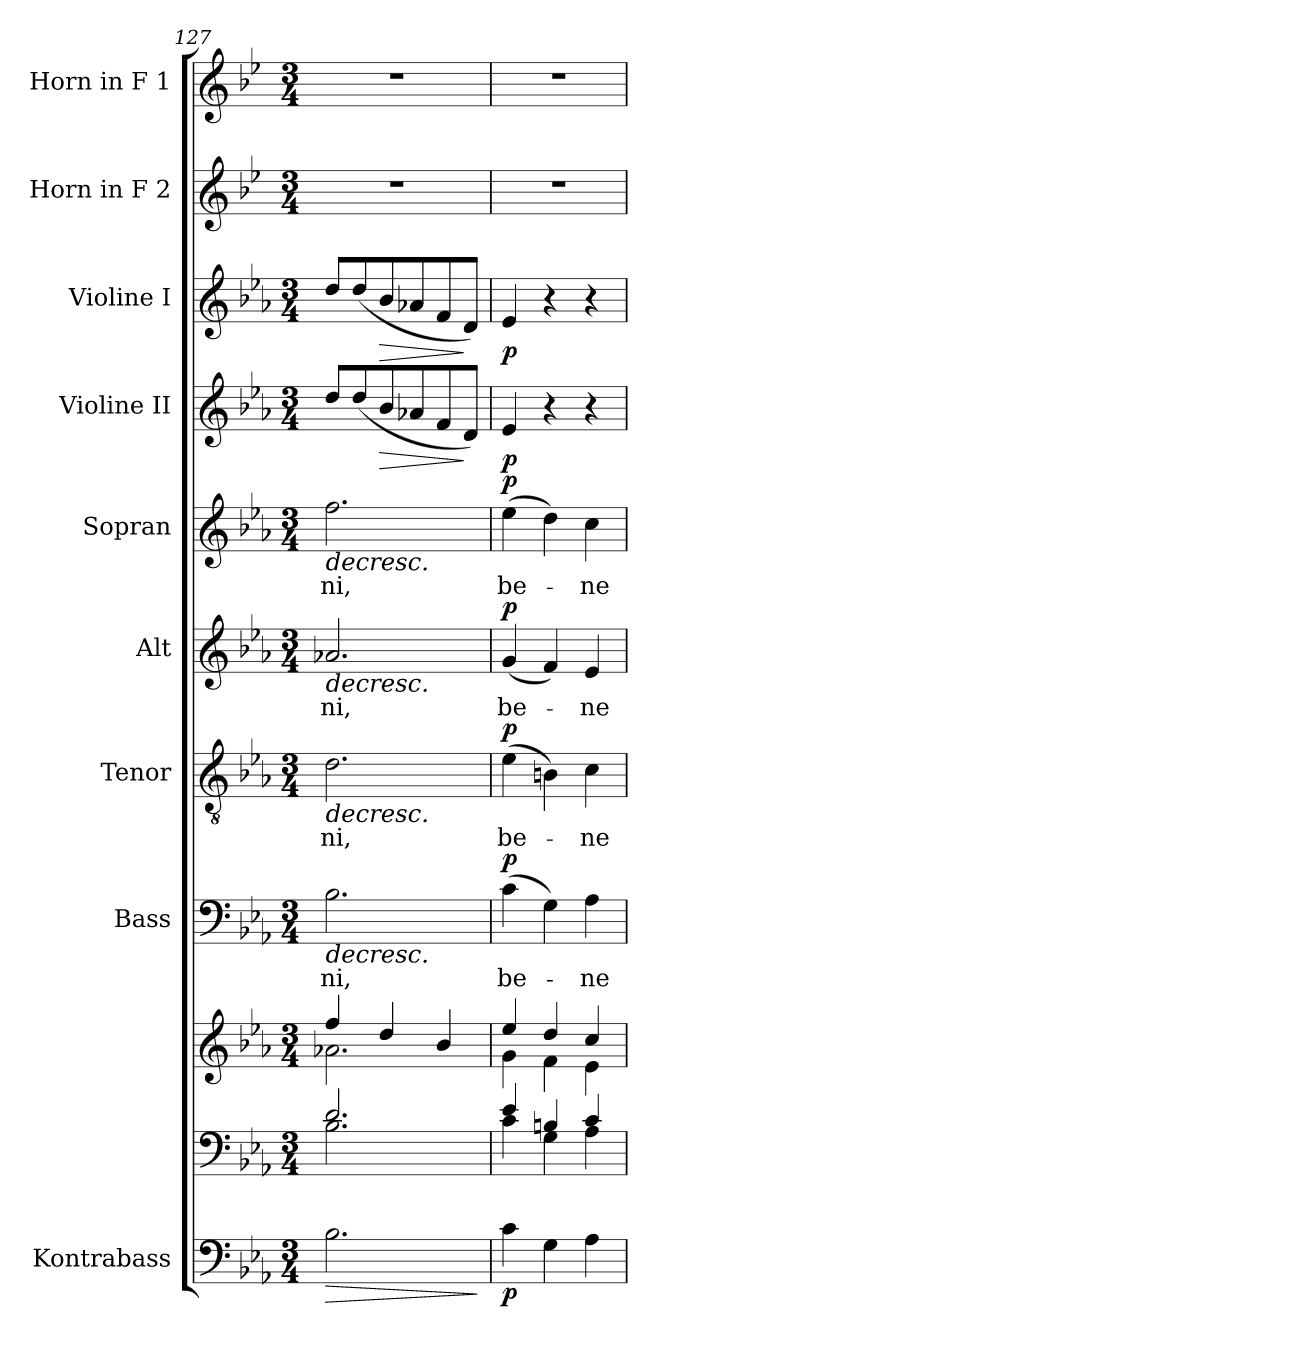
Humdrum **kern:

**kern	**dynam	**kern	**kern	**kern	**text	**dynam	**kern	**text	**dynam	**kern	**text	**dynam	**kern	**text	**dynam	**kern	**dynam	**kern	**dynam	**kern	**kern
*part10	*part10	*part9	*part9	*part8	*part8	*part8	*part7	*part7	*part7	*part6	*part6	*part6	*part5	*part5	*part5	*part4	*part4	*part3	*part3	*part2	*part1
*staff11	*staff11	*staff10	*staff9	*staff8	*staff8	*staff8	*staff7	*staff7	*staff7	*staff6	*staff6	*staff6	*staff5	*staff5	*staff5	*staff4	*staff4	*staff3	*staff3	*staff2	*staff1
*I"Kontrabass	*	*	*	*I"Bass	*	*	*I"Tenor	*	*	*I"Alt	*	*	*I"Sopran	*	*	*I"Violine II	*	*I"Violine I	*	*I"Horn in F 2	*I"Horn in F 1
*I'Kb.	*	*	*	*I'B.	*	*	*I'T.	*	*	*I'A.	*	*	*I'S.	*	*	*I'Vl. II	*	*I'Vl. I	*	*	*
*clefF4	*	*clefF4	*clefG2	*clefF4	*	*	*clefGv2	*	*	*clefG2	*	*	*clefG2	*	*	*clefG2	*	*clefG2	*	*clefG2	*clefG2
*ITrd7c12	*	*	*	*	*	*	*	*	*	*	*	*	*	*	*	*	*	*	*	*ITrd4c7	*ITrd4c7
*k[b-e-a-]	*	*k[b-e-a-]	*k[b-e-a-]	*k[b-e-a-]	*	*	*k[b-e-a-]	*	*	*k[b-e-a-]	*	*	*k[b-e-a-]	*	*	*k[b-e-a-]	*	*k[b-e-a-]	*	*k[b-e-a-]	*k[b-e-a-]
*E-:	*	*E-:	*E-:	*E-:	*	*	*E-:	*	*	*E-:	*	*	*E-:	*	*	*E-:	*	*E-:	*	*E-:	*E-:
*M3/4	*	*M3/4	*M3/4	*M3/4	*	*	*M3/4	*	*	*M3/4	*	*	*M3/4	*	*	*M3/4	*	*M3/4	*	*M3/4	*M3/4
=127	=127	=127	=127	=127	=127	=127	=127	=127	=127	=127	=127	=127	=127	=127	=127	=127	=127	=127	=127	=127	=127
!	!LO:HP:b	!	!	!	!LO:LY:b	!LO:HP:b	!	!LO:LY:b	!LO:HP:b	!	!LO:LY:b	!LO:HP:b	!	!LO:LY:b	!LO:HP:b	!	!	!	!	!	!
*	*	*^	*^	*	*	*	*	*	*	*	*	*	*	*	*	*	*	*	*	*	*
2.BB-\	>	2.d/	2.B-\	4ff/	2.a-X\	2.B-\	-ni,	>	2.d\	-ni,	>	2.a-X/	-ni,	>	2.ff\	-ni,	>	8dd/L	.	8dd/L	.	2.r	2.r
.	.	.	.	.	.	.	.	.	.	.	.	.	.	.	.	.	.	(<8dd/	.	(<8dd/	.	.	.
!	!	!	!	!	!	!	!	!	!	!	!	!	!	!	!	!	!	!	!LO:HP:b	!	!LO:HP:b	!	!
.	.	.	.	4dd/	.	.	.	.	.	.	.	.	.	.	.	.	.	8b-/	>	8b-/	>	.	.
.	.	.	.	.	.	.	.	.	.	.	.	.	.	.	.	.	.	8a-X/	.	8a-X/	.	.	.
.	.	.	.	4b-/	.	.	.	.	.	.	.	.	.	.	.	.	.	8f/	.	8f/	.	.	.
.	.	.	.	.	.	.	.	.	.	.	.	.	.	.	.	.	.	8d/J)	]	8d/J)	]	.	.
*	*	*v	*v	*	*	*	*	*	*	*	*	*	*	*	*	*	*	*	*	*	*	*	*
*	*	*	*v	*v	*	*	*	*	*	*	*	*	*	*	*	*	*	*	*	*	*	*
.	]	.	.	.	.	.	.	.	.	.	.	.	.	.	.	.	.	.	.	.	.
!!LO:PB:g=z
=128	=128	=128	=128	=128	=128	=128	=128	=128	=128	=128	=128	=128	=128	=128	=128	=128	=128	=128	=128	=128	=128
*	*	*^	*^	*	*	*	*	*	*	*	*	*	*	*	*	*	*	*	*	*	*
!	!LO:DY:b	!	!	!	!	!	!LO:LY:b	!LO:DY:a	!	!LO:LY:b	!LO:DY:a	!	!LO:LY:b	!LO:DY:a	!	!LO:LY:b	!LO:DY:a	!	!LO:DY:b	!	!LO:DY:b	!	!
4C\	p	4e-/	4c\	4ee-/	4g\	(>4c\	be-	p	(>4e-\	be-	p	(<4g/	be-	p	(>4ee-\	be-	p	4e-/	p	4e-/	p	2.r	2.r
4GG\	.	4Bn/	4G\	4dd/	4f\	4G\)	.	]	4Bn\)	.	]	4f/)	.	]	4dd\)	.	]	4r	.	4r	.	.	.
!	!	!	!	!	!	!	!LO:LY:b	!	!	!LO:LY:b	!	!	!LO:LY:b	!	!	!LO:LY:b	!	!	!	!	!	!	!
4AA-\	.	4c/	4A-\	4cc/	4e-\	4A-\	-ne-	.	4c\	-ne-	.	4e-/	-ne-	.	4cc\	-ne-	.	4r	.	4r	.	.	.
*	*	*v	*v	*	*	*	*	*	*	*	*	*	*	*	*	*	*	*	*	*	*	*	*
*	*	*	*v	*v	*	*	*	*	*	*	*	*	*	*	*	*	*	*	*	*	*	*
=	=	=	=	=	=	=	=	=	=	=	=	=	=	=	=	=	=	=	=	=	=
*-	*-	*-	*-	*-	*-	*-	*-	*-	*-	*-	*-	*-	*-	*-	*-	*-	*-	*-	*-	*-	*-
